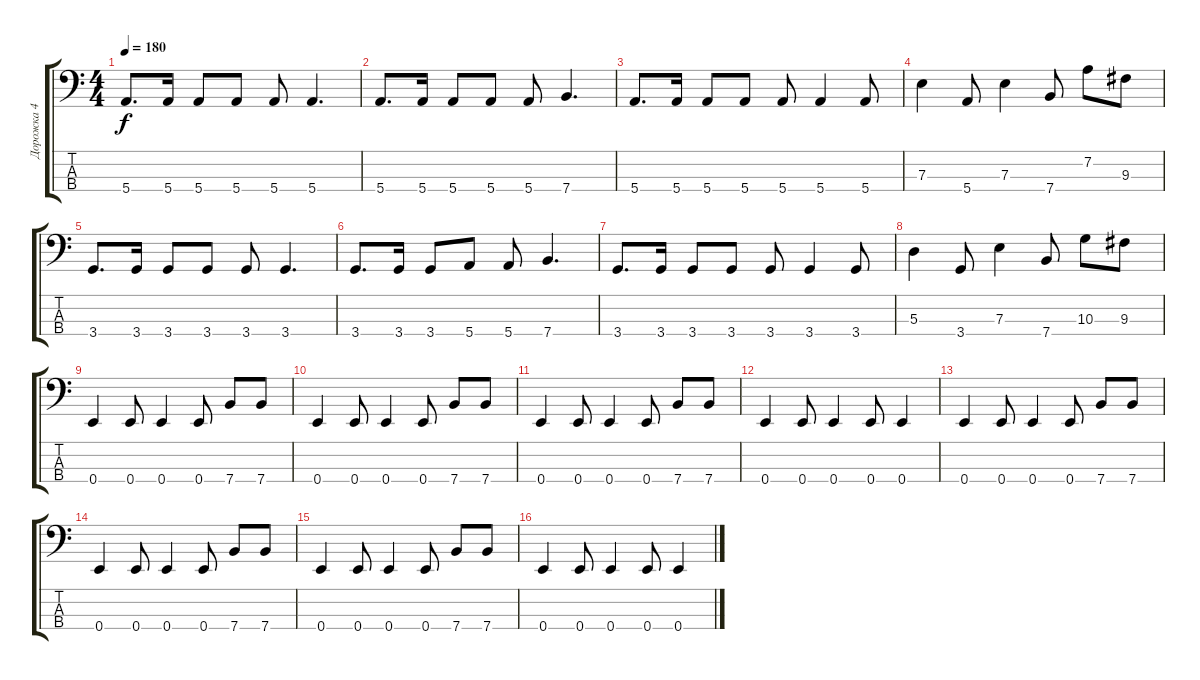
\track ("Дорожка 4" "Дорожка 4") {instrument electricbassfinger}
\staff {score tabs}
\tuning (G2 D2 A1 E1) {hide}
\ts (4 4)
\tempo 180
\clef f4
\ks c
5.4.8{d dy f} 5.4.16 5.4.8 5.4.8 5.4.8 5.4.4{d} |
5.4.8{d} 5.4.16 5.4.8 5.4.8 5.4.8 7.4.4{d} |
5.4.8{d} 5.4.16 5.4.8 5.4.8 5.4.8 5.4.4 5.4.8 |
7.3.4 5.4.8 7.3.4 7.4.8 7.2.8 9.3.8 |
3.4.8{d} 3.4.16 3.4.8 3.4.8 3.4.8 3.4.4{d} |
3.4.8{d} 3.4.16 3.4.8 5.4.8 5.4.8 7.4.4{d} |
3.4.8{d} 3.4.16 3.4.8 3.4.8 3.4.8 3.4.4 3.4.8 |
5.3.4 3.4.8 7.3.4 7.4.8 10.3.8 9.3.8 |
0.4.4 0.4.8 0.4.4 0.4.8 7.4.8 7.4.8 |
0.4.4 0.4.8 0.4.4 0.4.8 7.4.8 7.4.8 |
0.4.4 0.4.8 0.4.4 0.4.8 7.4.8 7.4.8 |
0.4.4 0.4.8 0.4.4 0.4.8 0.4.4 |
0.4.4 0.4.8 0.4.4 0.4.8 7.4.8 7.4.8 |
0.4.4 0.4.8 0.4.4 0.4.8 7.4.8 7.4.8 |
0.4.4 0.4.8 0.4.4 0.4.8 7.4.8 7.4.8 |
0.4.4 0.4.8 0.4.4 0.4.8 0.4.4
